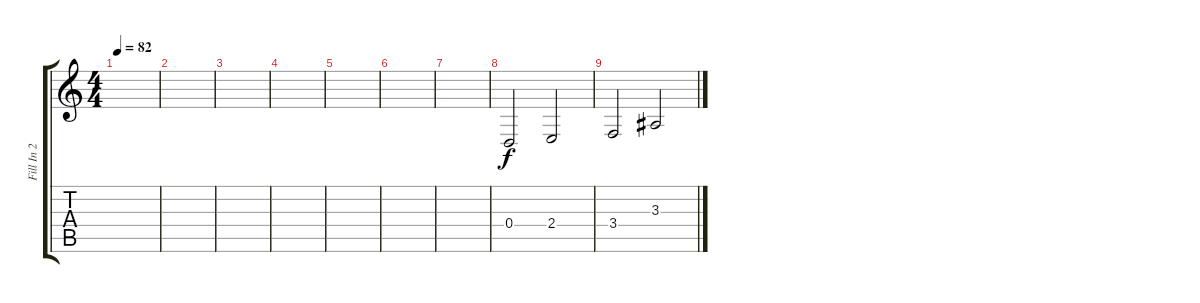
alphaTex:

\track ("Fill In 2" "Fill In 2") {instrument lead2sawtooth}
\staff {score tabs}
\tuning (E4 B3 G3 D3 A2 E2) {hide}
\ts (4 4)
\tempo 82
\clef g2
\ks c
|
|
|
|
|
|
|
0.4.2 2.4.2 |
3.4.2 3.3.2
